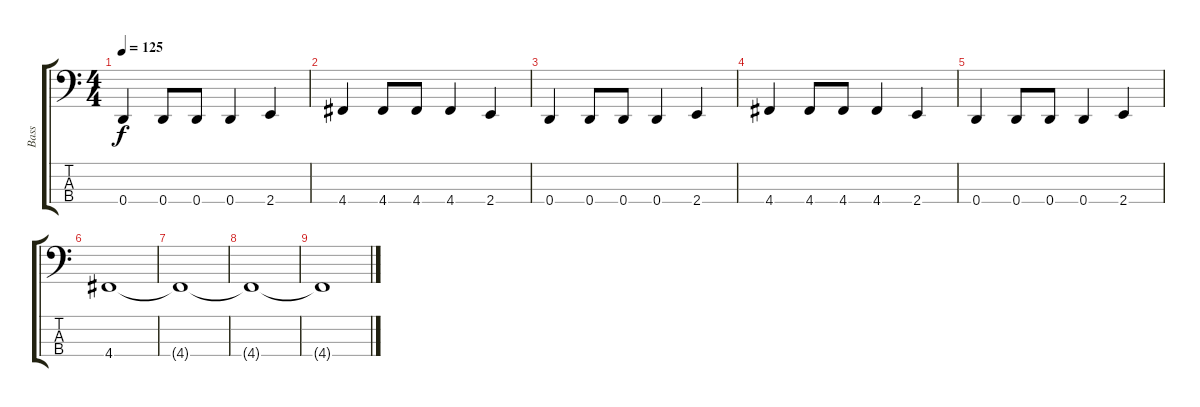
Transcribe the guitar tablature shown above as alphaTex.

\track ("Bass" "Bass") {instrument electricbasspick}
\staff {score tabs}
\tuning (G2 D2 A1 D1) {hide}
\ts (4 4)
\tempo 125
\clef f4
\ks c
0.4.4{dy f} 0.4.8 0.4.8 0.4.4 2.4.4 |
4.4.4 4.4.8 4.4.8 4.4.4 2.4.4 |
0.4.4 0.4.8 0.4.8 0.4.4 2.4.4 |
4.4.4 4.4.8 4.4.8 4.4.4 2.4.4 |
0.4.4 0.4.8 0.4.8 0.4.4 2.4.4 |
4.4.1{volume 0} |
4.4{t}.1 |
4.4{t}.1 |
4.4{t}.1
